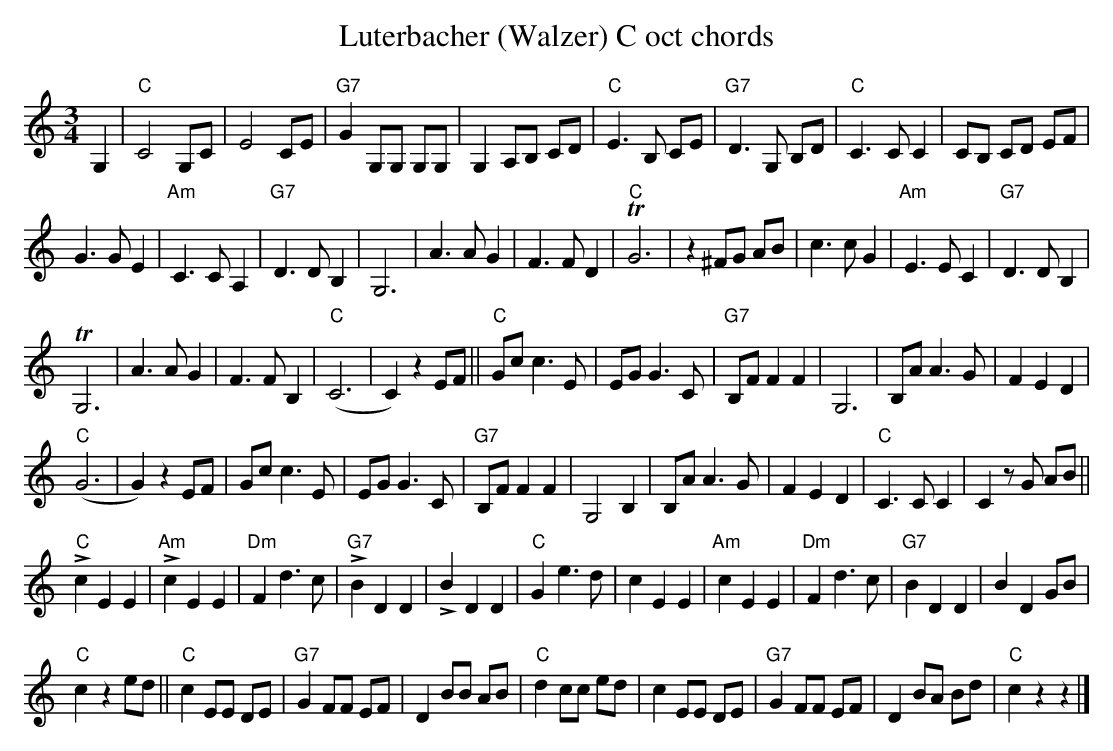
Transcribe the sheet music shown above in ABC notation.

X:1
T:Luterbacher (Walzer) C oct chords
M:3/4
L:1/8
K:Cmaj%%MIDI gchordon
G,2 |"C"C4 G,C | E4 CE | "G7"G2 G,G, G,G, | G,2 A,B, CD | "C"E3B, CE | "G7"D3G, B,D | "C"C3CC2 | CB, CD EF |
G3G E2 | "Am"C3CA,2 | "G7"D3DB,2 | G,6 | A3AG2 | F3FD2 | "C"TG6 | z2^FG AB | c3cG2 | "Am"E3EC2 | "G7"D3DB,2 |
TG,6 | A3AG2 | F3FB,2 | "C"(C6 | C2)z2EF || "C"Gc c3E | EGG3C | "G7"B,FF2F2 | G,6 | B,AA3G | F2E2D2 |
"C"(G6 | G2)z2EF | Gcc3E | EGG3C | "G7"B,FF2F2 | G,4B,2 | B,AA3G | F2E2D2 | "C"C3CC2 | C2zG AB ||
"C"!>!c2E2E2 | "Am"!>!c2E2E2 | "Dm"F2d3c | "G7"!>!B2D2D2 | !>!B2D2D2 | "C"G2e3d | c2E2E2 | "Am"c2E2E2 | "Dm"F2d3c | "G7"B2D2D2 | B2D2GB |
"C" c2z2 ed || "C"c2 EE DE | "G7"G2 FF EF | D2 BB AB | "C"d2 cc ed | c2 EE DE | "G7"G2 FF EF | D2 BA Bd | "C"c2z2z2 |]
